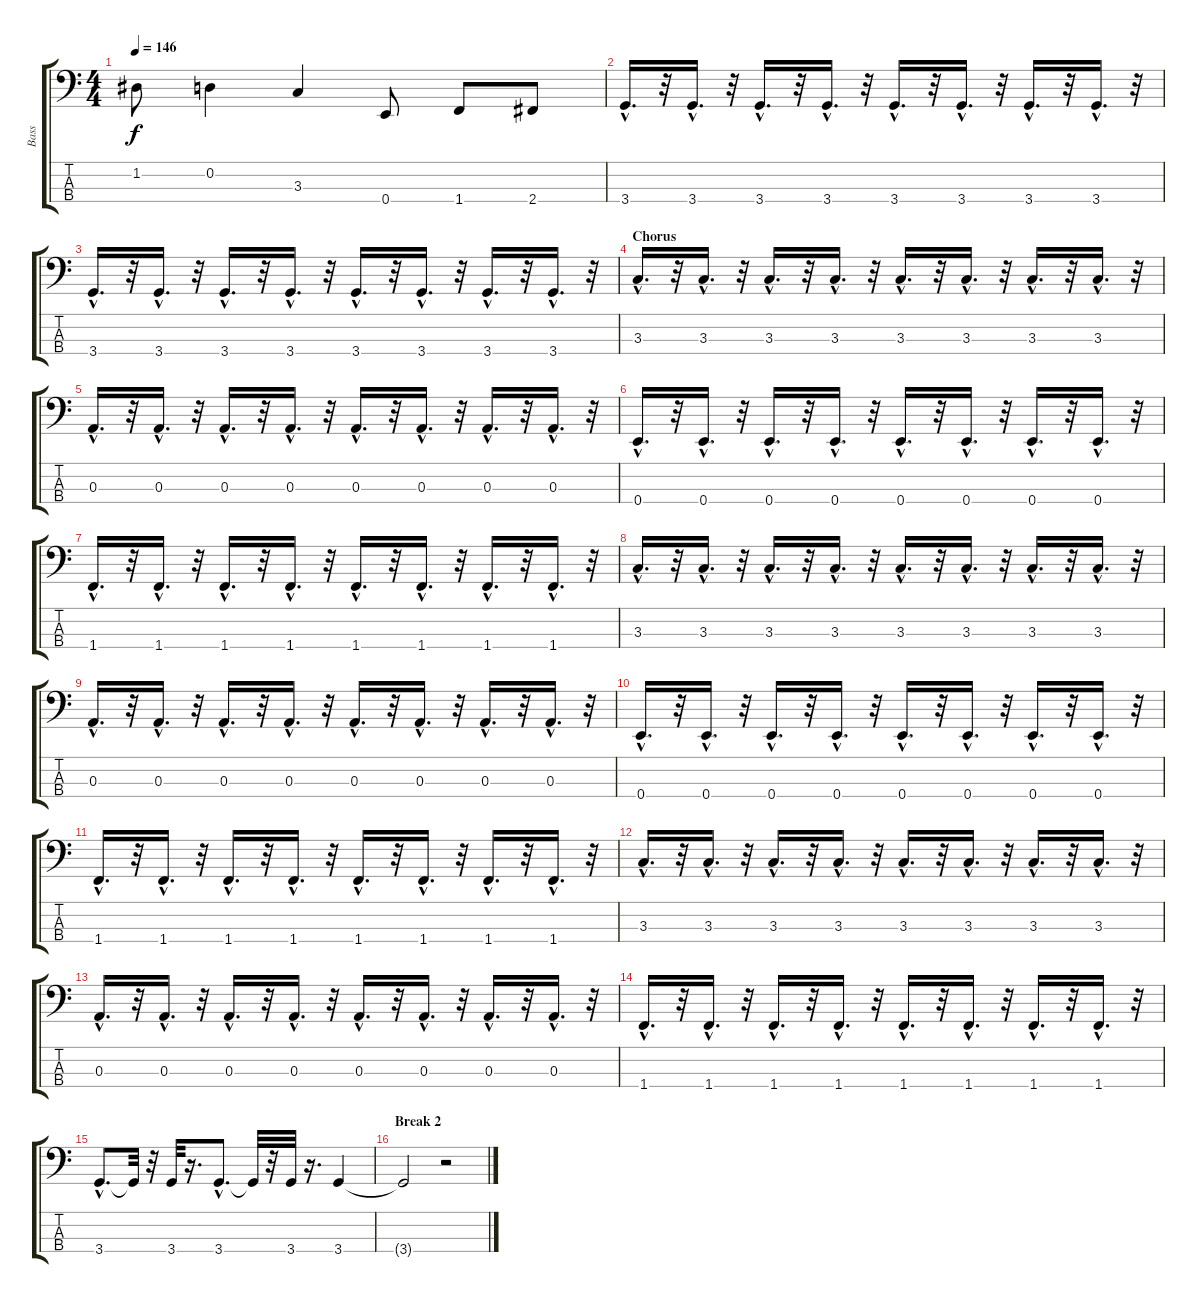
\track ("Bass" "Bass") {instrument electricbasspick}
\staff {score tabs}
\tuning (G2 D2 A1 E1) {hide}
\ts (4 4)
\tempo 146
\clef f4
\ks c
1.2{t}.8{dy f} 0.2.4 3.3.4 0.4.8 1.4.8 2.4.8 |
3.4{hac}.16{d} r.32 3.4{hac}.16{d} r.32 3.4{hac}.16{d} r.32 3.4{hac}.16{d} r.32 3.4{hac}.16{d} r.32 3.4{hac}.16{d} r.32 3.4{hac}.16{d} r.32 3.4{hac}.16{d} r.32 |
3.4{hac}.16{d} r.32 3.4{hac}.16{d} r.32 3.4{hac}.16{d} r.32 3.4{hac}.16{d} r.32 3.4{hac}.16{d} r.32 3.4{hac}.16{d} r.32 3.4{hac}.16{d} r.32 3.4{hac}.16{d} r.32 |
\section ("" "Chorus")
3.3{hac}.16{d} r.32 3.3{hac}.16{d} r.32 3.3{hac}.16{d} r.32 3.3{hac}.16{d} r.32 3.3{hac}.16{d} r.32 3.3{hac}.16{d} r.32 3.3{hac}.16{d} r.32 3.3{hac}.16{d} r.32 |
0.3{hac}.16{d} r.32 0.3{hac}.16{d} r.32 0.3{hac}.16{d} r.32 0.3{hac}.16{d} r.32 0.3{hac}.16{d} r.32 0.3{hac}.16{d} r.32 0.3{hac}.16{d} r.32 0.3{hac}.16{d} r.32 |
0.4{hac}.16{d} r.32 0.4{hac}.16{d} r.32 0.4{hac}.16{d} r.32 0.4{hac}.16{d} r.32 0.4{hac}.16{d} r.32 0.4{hac}.16{d} r.32 0.4{hac}.16{d} r.32 0.4{hac}.16{d} r.32 |
1.4{hac}.16{d} r.32 1.4{hac}.16{d} r.32 1.4{hac}.16{d} r.32 1.4{hac}.16{d} r.32 1.4{hac}.16{d} r.32 1.4{hac}.16{d} r.32 1.4{hac}.16{d} r.32 1.4{hac}.16{d} r.32 |
3.3{hac}.16{d} r.32 3.3{hac}.16{d} r.32 3.3{hac}.16{d} r.32 3.3{hac}.16{d} r.32 3.3{hac}.16{d} r.32 3.3{hac}.16{d} r.32 3.3{hac}.16{d} r.32 3.3{hac}.16{d} r.32 |
0.3{hac}.16{d} r.32 0.3{hac}.16{d} r.32 0.3{hac}.16{d} r.32 0.3{hac}.16{d} r.32 0.3{hac}.16{d} r.32 0.3{hac}.16{d} r.32 0.3{hac}.16{d} r.32 0.3{hac}.16{d} r.32 |
0.4{hac}.16{d} r.32 0.4{hac}.16{d} r.32 0.4{hac}.16{d} r.32 0.4{hac}.16{d} r.32 0.4{hac}.16{d} r.32 0.4{hac}.16{d} r.32 0.4{hac}.16{d} r.32 0.4{hac}.16{d} r.32 |
1.4{hac}.16{d} r.32 1.4{hac}.16{d} r.32 1.4{hac}.16{d} r.32 1.4{hac}.16{d} r.32 1.4{hac}.16{d} r.32 1.4{hac}.16{d} r.32 1.4{hac}.16{d} r.32 1.4{hac}.16{d} r.32 |
3.3{hac}.16{d} r.32 3.3{hac}.16{d} r.32 3.3{hac}.16{d} r.32 3.3{hac}.16{d} r.32 3.3{hac}.16{d} r.32 3.3{hac}.16{d} r.32 3.3{hac}.16{d} r.32 3.3{hac}.16{d} r.32 |
0.3{hac}.16{d} r.32 0.3{hac}.16{d} r.32 0.3{hac}.16{d} r.32 0.3{hac}.16{d} r.32 0.3{hac}.16{d} r.32 0.3{hac}.16{d} r.32 0.3{hac}.16{d} r.32 0.3{hac}.16{d} r.32 |
1.4{hac}.16{d} r.32 1.4{hac}.16{d} r.32 1.4{hac}.16{d} r.32 1.4{hac}.16{d} r.32 1.4{hac}.16{d} r.32 1.4{hac}.16{d} r.32 1.4{hac}.16{d} r.32 1.4{hac}.16{d} r.32 |
3.4{hac}.8{d} 3.4{t}.32 r.32 3.4.32 r.16{d} 3.4{hac}.8{d} 3.4{t}.32 r.32 3.4.32 r.16{d} 3.4.4 |
\section ("" "Break 2")
3.4{t}.2 r.2
